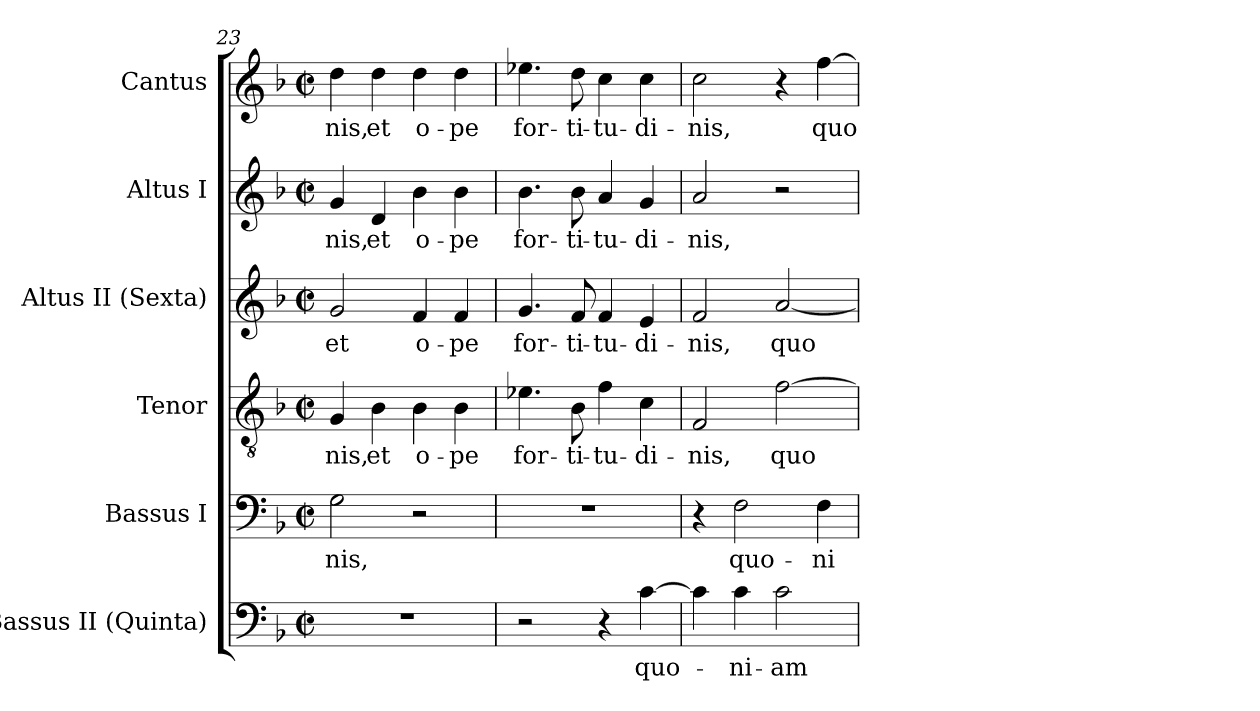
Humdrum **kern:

**kern	**text	**kern	**text	**kern	**text	**kern	**text	**kern	**text	**kern	**text
*part6	*part6	*part5	*part5	*part4	*part4	*part3	*part3	*part2	*part2	*part1	*part1
*staff6	*staff6	*staff5	*staff5	*staff4	*staff4	*staff3	*staff3	*staff2	*staff2	*staff1	*staff1
*I"Bassus II (Quinta)	*	*I"Bassus I	*	*I"Tenor	*	*I"Altus II (Sexta)	*	*I"Altus I	*	*I"Cantus	*
*I'B.	*	*I'B.	*	*I'T.	*	*I'A.	*	*I'A.	*	*I'S.	*
*clefF4	*	*clefF4	*	*clefGv2	*	*clefG2	*	*clefG2	*	*clefG2	*
*	*	*	*	*ITrd7c12	*	*	*	*	*	*	*
*k[b-]	*	*k[b-]	*	*k[b-]	*	*k[b-]	*	*k[b-]	*	*k[b-]	*
*F:	*	*F:	*	*F:	*	*F:	*	*F:	*	*F:	*
*M2/2	*	*M2/2	*	*M2/2	*	*M2/2	*	*M2/2	*	*M2/2	*
*met(c|)	*	*met(c|)	*	*met(c|)	*	*met(c|)	*	*met(c|)	*	*met(c|)	*
=23	=23	=23	=23	=23	=23	=23	=23	=23	=23	=23	=23
!	!	!	!LO:LY:b:color=#000000	!	!	!	!	!	!	!	!
!	!	!	!	!	!LO:LY:b:color=#000000	!	!	!	!	!	!
!	!	!	!	!	!	!	!LO:LY:b:color=#000000	!	!	!	!
!	!	!	!	!	!	!	!	!	!LO:LY:b:color=#000000	!	!
!	!	!	!	!	!	!	!	!	!	!	!LO:LY:b:color=#000000
1r	.	2Gi\	-nis,	4GGi/	-nis,	2gi/	et	4gi/	-nis,	4ddi\	-nis,
!	!	!	!	!	!LO:LY:b:color=#000000	!	!	!	!	!	!
!	!	!	!	!	!	!	!	!	!LO:LY:b:color=#000000	!	!
!	!	!	!	!	!	!	!	!	!	!	!LO:LY:b:color=#000000
.	.	.	.	4BB-i\	et	.	.	4di/	et	4ddi\	et
!	!	!	!	!	!LO:LY:b:color=#000000	!	!	!	!	!	!
!	!	!	!	!	!	!	!LO:LY:b:color=#000000	!	!	!	!
!	!	!	!	!	!	!	!	!	!LO:LY:b:color=#000000	!	!
!	!	!	!	!	!	!	!	!	!	!	!LO:LY:b:color=#000000
.	.	2r	.	4BB-i\	o-	4fi/	o-	4b-i\	o-	4ddi\	o-
!	!	!	!	!	!LO:LY:b:color=#000000	!	!	!	!	!	!
!	!	!	!	!	!	!	!LO:LY:b:color=#000000	!	!	!	!
!	!	!	!	!	!	!	!	!	!LO:LY:b:color=#000000	!	!
!	!	!	!	!	!	!	!	!	!	!	!LO:LY:b:color=#000000
.	.	.	.	4BB-i\	-pe	4fi/	-pe	4b-i\	-pe	4ddi\	-pe
=24	=24	=24	=24	=24	=24	=24	=24	=24	=24	=24	=24
!	!	!	!	!	!LO:LY:b:color=#000000	!	!	!	!	!	!
!	!	!	!	!	!	!	!LO:LY:b:color=#000000	!	!	!	!
!	!	!	!	!	!	!	!	!	!LO:LY:b:color=#000000	!	!
!	!	!	!	!	!	!	!	!	!	!	!LO:LY:b:color=#000000
2r	.	1r	.	4.E-Xi\	for-	4.gi/	for-	4.b-i\	for-	4.ee-Xi\	for-
!	!	!	!	!	!LO:LY:b:color=#000000	!	!	!	!	!	!
!	!	!	!	!	!	!	!LO:LY:b:color=#000000	!	!	!	!
!	!	!	!	!	!	!	!	!	!LO:LY:b:color=#000000	!	!
!	!	!	!	!	!	!	!	!	!	!	!LO:LY:b:color=#000000
.	.	.	.	8BB-i\	-ti-	8fi/	-ti-	8b-i\	-ti-	8ddi\	-ti-
!	!	!	!	!	!LO:LY:b:color=#000000	!	!	!	!	!	!
!	!	!	!	!	!	!	!LO:LY:b:color=#000000	!	!	!	!
!	!	!	!	!	!	!	!	!	!LO:LY:b:color=#000000	!	!
!	!	!	!	!	!	!	!	!	!	!	!LO:LY:b:color=#000000
4r	.	.	.	4Fi\	-tu-	4fi/	-tu-	4ai/	-tu-	4cci\	-tu-
!	!LO:LY:b:color=#000000	!	!	!	!	!	!	!	!	!	!
!	!	!	!	!	!LO:LY:b:color=#000000	!	!	!	!	!	!
!	!	!	!	!	!	!	!LO:LY:b:color=#000000	!	!	!	!
!	!	!	!	!	!	!	!	!	!LO:LY:b:color=#000000	!	!
!	!	!	!	!	!	!	!	!	!	!	!LO:LY:b:color=#000000
[>4ci\	quo-	.	.	4Ci\	-di-	4ei/	-di-	4gi/	-di-	4cci\	-di-
=25	=25	=25	=25	=25	=25	=25	=25	=25	=25	=25	=25
!	!	!	!	!	!LO:LY:b:color=#000000	!	!	!	!	!	!
!	!	!	!	!	!	!	!LO:LY:b:color=#000000	!	!	!	!
!	!	!	!	!	!	!	!	!	!LO:LY:b:color=#000000	!	!
!	!	!	!	!	!	!	!	!	!	!	!LO:LY:b:color=#000000
4ci\]	.	4r	.	2FFi/	-nis,	2fi/	-nis,	2ai/	-nis,	2cci\	-nis,
!	!LO:LY:b:color=#000000	!	!	!	!	!	!	!	!	!	!
!	!	!	!LO:LY:b:color=#000000	!	!	!	!	!	!	!	!
4ci\	-ni-	2Fi\	quo-	.	.	.	.	.	.	.	.
!	!LO:LY:b:color=#000000	!	!	!	!	!	!	!	!	!	!
!	!	!	!	!	!LO:LY:b:color=#000000	!	!	!	!	!	!
!	!	!	!	!	!	!	!LO:LY:b:color=#000000	!	!	!	!
2ci\	-am	.	.	[>2Fi\	quo-	[<2ai/	quo-	2r	.	4r	.
!	!	!	!LO:LY:b:color=#000000	!	!	!	!	!	!	!	!
!	!	!	!	!	!	!	!	!	!	!	!LO:LY:b:color=#000000
.	.	4Fi\	-ni-	.	.	.	.	.	.	[>4ffi\	quo-
=	=	=	=	=	=	=	=	=	=	=	=
*-	*-	*-	*-	*-	*-	*-	*-	*-	*-	*-	*-
